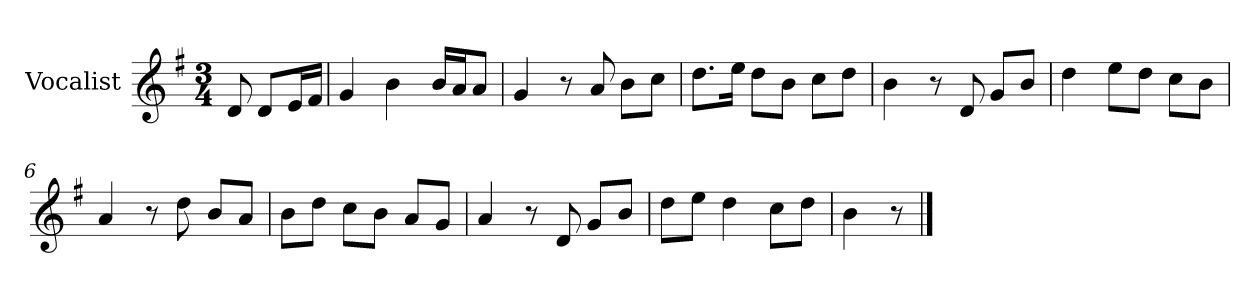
**kern
*part1
*staff1
*I"Vocalist
*k[f#]
*G:
*M3/4
=
8d
8dL
16eL
16f#JJ
=1
4g
4b
16bLL
16aJ
8aJ
=2
4g
8r
8a
8bL
8ccJ
=3
8.ddL
16eeJk
8ddL
8bJ
8ccL
8ddJ
=4
4b
8r
8d
8gL
8bJ
=5
4dd
8eeL
8ddJ
8ccL
8bJ
=6
4a
8r
8dd
8bL
8aJ
=7
8bL
8ddJ
8ccL
8bJ
8aL
8gJ
=8
4a
8r
8d
8gL
8bJ
=9
8ddL
8eeJ
4dd
8ccL
8ddJ
=10
4b
8r
==
*-
